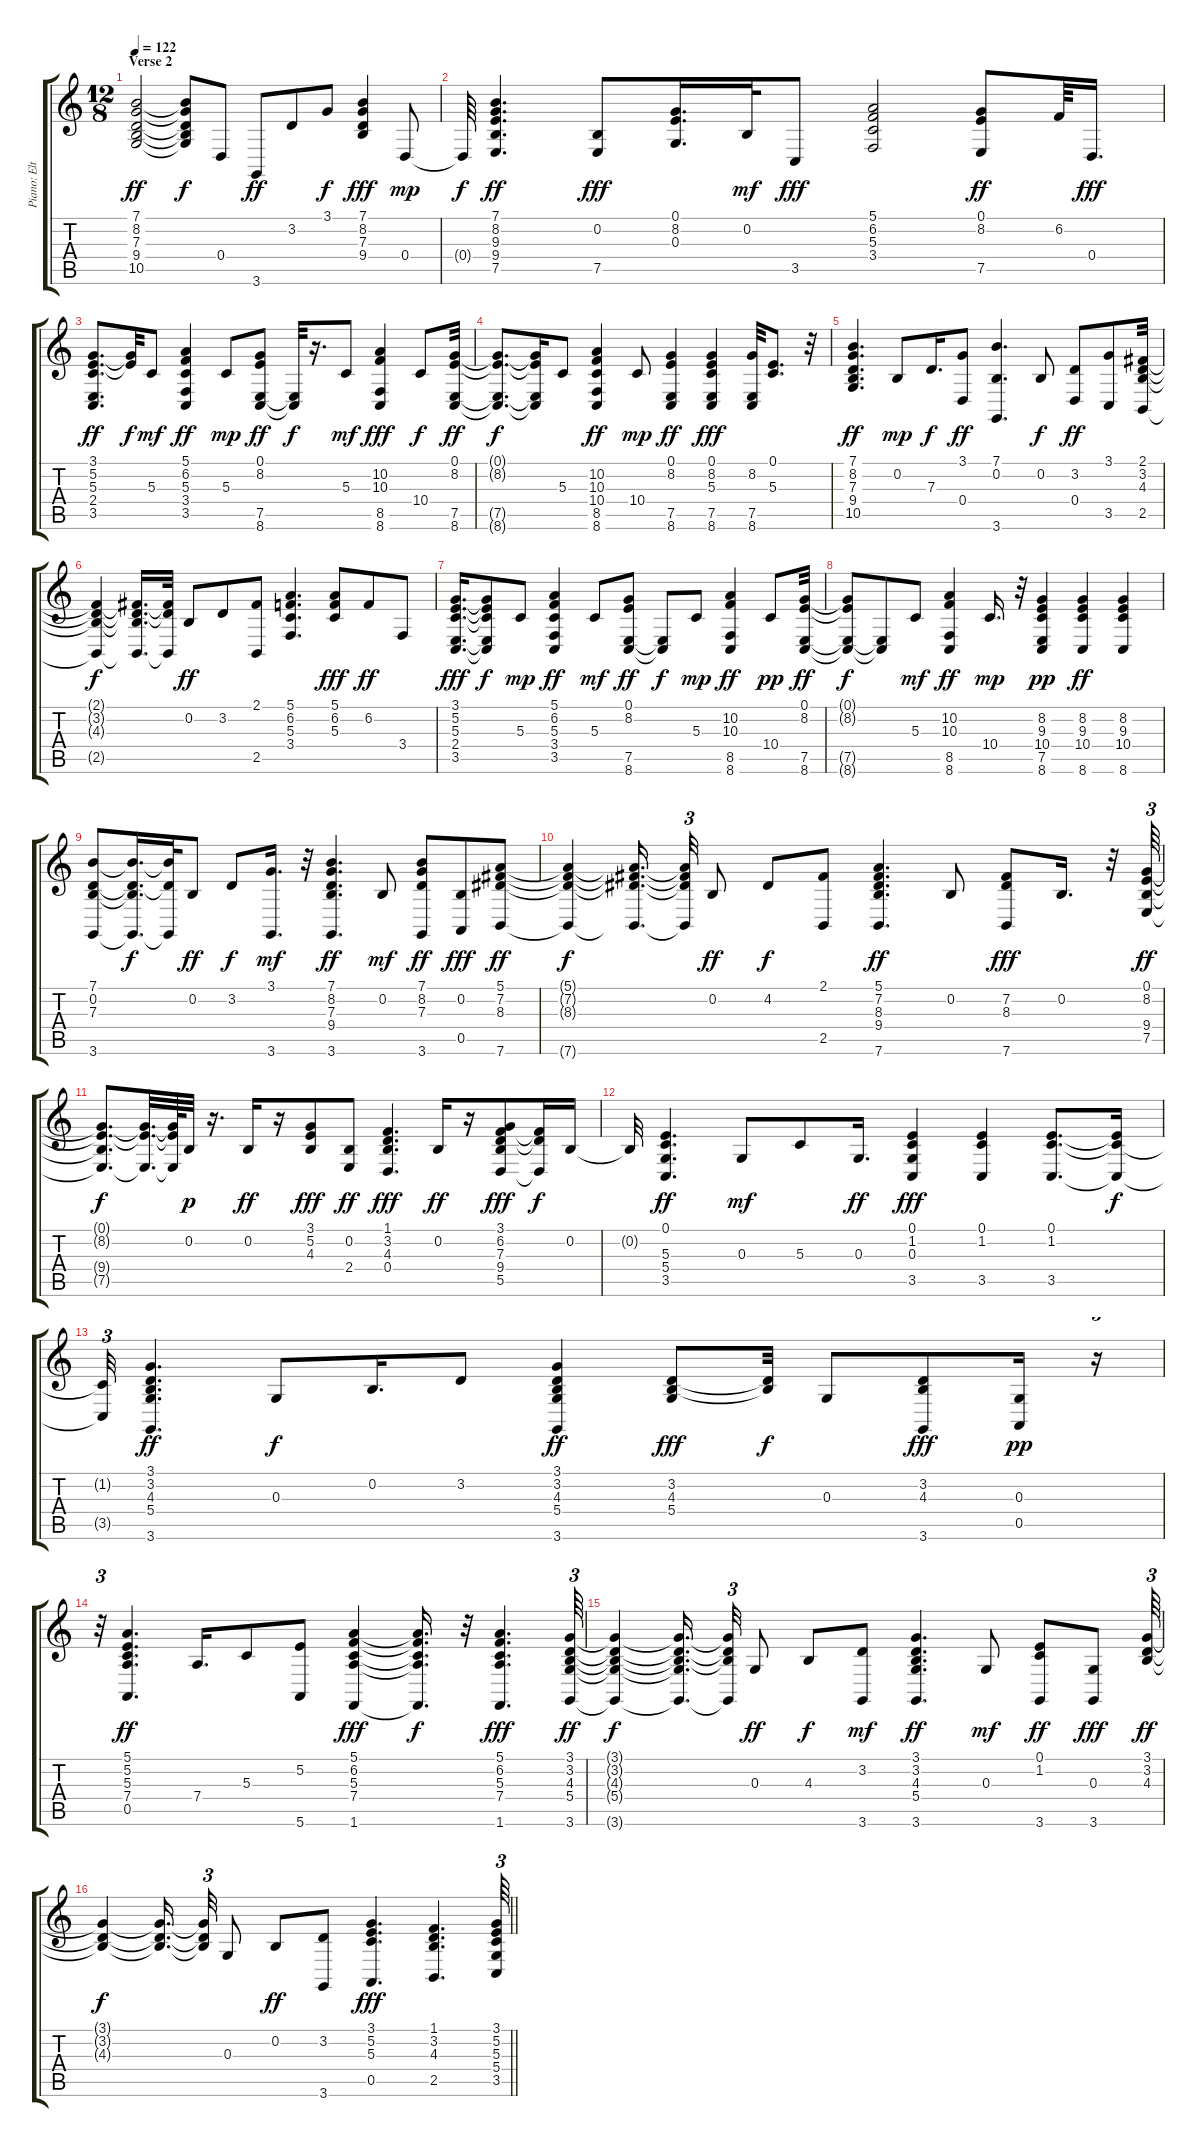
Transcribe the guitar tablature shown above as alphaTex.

\track ("Piano: Elton John" "Piano: Elt") {instrument acousticgrandpiano}
\staff {score tabs}
\tuning (E4 B3 G3 D3 A2 E2) {hide}
\ts (12 8)
\section ("" "Verse 2")
\tempo 122
\clef g2
\ks c
(7.1 8.2 7.3 9.4 10.5).2{dy ff} (7.1{t} 8.2{t} 7.3{t} 9.4{t} 10.5{t}).8{dy f} 0.4.8 3.6.8{dy ff} 3.2.8 3.1.8{dy f} (7.1 8.2 7.3 9.4).4{dy fff} 0.4.8{dy mp} |
0.4{t}.64{dy f} (7.1 8.2 9.3 9.4 7.5).4{d dy ff} (0.2 7.5).8{dy fff} (0.1 8.2 0.3).16{d} 0.2.32{dy mf} 3.5.8{dy fff} (5.1 6.2 5.3 3.4).2 (0.1 8.2 7.5).8{dy ff} 6.2.64 0.4.16{d dy fff} |
(3.1 5.2 5.3 2.4 3.5).8{d dy ff} (3.1{t} 5.2{t}).32{dy f} 5.3.8{dy mf} (5.1 6.2 5.3 3.4 3.5).4{dy ff} 5.3.8{dy mp} (0.1 8.2 7.5 8.6).8{dy ff} (7.5{t} 8.6{t}).32{dy f} r.16{d} 5.3.8{dy mf} (10.2 10.3 8.5 8.6).4{dy fff} 10.4.8{dy f} (0.1 8.2 7.5 8.6).32{dy ff} |
(0.1{t} 8.2{t} 7.5{t} 8.6{t}).8{d dy f} (0.1{t} 8.2{t} 7.5{t} 8.6{t}).16 5.3.8 (10.2 10.3 10.4 8.5 8.6).4{dy ff} 10.4.8{dy mp} (0.1 8.2 7.5 8.6).4{dy ff} (0.1 8.2 5.3 7.5 8.6).4{dy fff} (8.2 7.5 8.6).32 (0.1 5.3).8{d} r.32 |
(7.1 8.2 7.3 9.4 10.5).4{d dy ff} 0.2.8{dy mp} 7.3.16{d dy f} (3.1 0.4).8{dy ff} (7.1 0.2 3.6).4{d} 0.2.8{dy f} (3.2 0.4).8{dy ff} (3.1 3.5).8 (2.1 3.2 4.3 2.5).32 |
(2.1{t} 3.2{t} 4.3{t} 2.5{t}).4{dy f} (2.1{t} 3.2{t} 4.3{t} 2.5{t}).16{d} (2.1{t} 3.2{t} 2.5{t}).32 0.2.8{dy ff} 3.2.8 (2.1 2.5).8 (5.1 6.2 5.3 3.4).4{d} (5.1 6.2 5.3).8{dy fff} 6.2.8{dy ff} 3.4.8 |
(3.1 5.2 5.3 2.4 3.5).16{d dy fff} (3.1{t} 5.2{t} 5.3{t} 2.4{t} 3.5{t}).8{dy f} 5.3.8{dy mp} (5.1 6.2 5.3 3.4 3.5).4{dy ff} 5.3.8{dy mf} (0.1 8.2 7.5 8.6).8{dy ff} (7.5{t} 8.6{t}).8{dy f} 5.3.8{dy mp} (10.2 10.3 8.5 8.6).4{dy ff} 10.4.8{dy pp} (0.1 8.2 7.5 8.6).32{dy ff} |
(0.1{t} 8.2{t} 7.5{t} 8.6{t}).8{dy f} (7.5{t} 8.6{t}).8 5.3.8{dy mf} (10.2 10.3 8.5 8.6).4{dy ff} 10.4.16{d dy mp} r.32 (8.2 9.3 10.4 7.5 8.6).4{dy pp} (8.2 9.3 10.4 8.6).4{dy ff} (8.2 9.3 10.4 8.6).4 |
(7.1 0.2 7.3 3.6).8 (7.1{t} 0.2{t} 7.3{t} 3.6{t}).16{d dy f} (7.1{t} 7.3{t} 3.6{t}).32 0.2.8{dy ff} 3.2.8{dy f} (3.1 3.6).16{d dy mf} r.32 (7.1 8.2 7.3 9.4 3.6).4{d dy ff} 0.2.8{dy mf} (7.1 8.2 7.3 3.6).8{dy ff} (0.2 0.5).8{dy fff} (5.1 7.2 8.3 7.6).8{dy ff} |
(5.1{t} 7.2{t} 8.3{t} 7.6{t}).4{dy f} (5.1{t} 7.2{t} 8.3{t} 7.6{t}).16{d beam splitsecondary} (5.1{t} 7.2{t} 8.3{t} 7.6{t}).32{tu (3 2)} 0.2.8{dy ff} 4.2.8{dy f} (2.1 2.5).8 (5.1 7.2 8.3 9.4 7.6).4{d dy ff} 0.2.8 (7.2 8.3 7.6).8{dy fff} 0.2.16{d} r.32 (0.1 8.2 9.4 7.5).64{tu (3 2) dy ff} |
(0.1{t} 8.2{t} 9.4{t} 7.5{t}).8{d dy f} (0.1{t} 8.2{t} 7.5{t}).32{d} (0.1{t} 8.2{t} 7.5{t}).64 0.2.32{dy p} r.16{d} 0.2.16{dy ff} r.16 (3.1 5.2 4.3).8{dy fff} (0.2 2.4).8{dy ff} (1.1 3.2 4.3 0.4).4{d dy fff} 0.2.16{dy ff} r.16 (3.1 6.2 7.3 9.4 5.5).8{dy fff} (6.2{t} 7.3{t} 5.5{t}).16{dy f} 0.2.16 |
0.2{t}.32 (0.1 5.3 5.4 3.5).4{d dy ff} 0.3.8{dy mf} 5.3.8 0.3.16{d dy ff} (0.1 1.2 0.3 3.5).4{dy fff} (0.1 1.2 3.5).4 (0.1 1.2 3.5).8{d} (0.1{t} 1.2{t} 3.5{t}).16{dy f} |
(1.2{t} 3.5{t}).32{tu (3 2)} (3.1 3.2 4.3 5.4 3.6).4{d dy ff} 0.3.8{dy f} 0.2.16{d} 3.2.8 (3.1 3.2 4.3 5.4 3.6).4{dy ff} (3.2 4.3 5.4).8{dy fff} (3.2{t} 4.3{t}).32{dy f} 0.3.8 (3.2 4.3 3.6).8{dy fff} (0.3 0.5).16{dy pp} r.16{tu (3 2)} |
r.32{tu (3 2)} (5.1 5.2 5.3 7.4 0.5).4{d dy ff} 7.4.16{d} 5.3.8 (5.2 5.6).8 (5.1 6.2 5.3 7.4 1.6).4{dy fff} (5.1{t} 6.2{t} 5.3{t} 7.4{t} 1.6{t}).16{d dy f} r.32 (5.1 6.2 5.3 7.4 1.6).4{d dy fff} (3.1 3.2 4.3 5.4 3.6).64{tu (3 2) dy ff} |
(3.1{t} 3.2{t} 4.3{t} 5.4{t} 3.6{t}).4{dy f} (3.1{t} 3.2{t} 4.3{t} 5.4{t} 3.6{t}).16{d beam splitsecondary} (3.1{t} 3.2{t} 4.3{t} 3.6{t}).32{tu (3 2)} 0.3.8{dy ff} 4.3.8{dy f} (3.2 3.6).8{dy mf} (3.1 3.2 4.3 5.4 3.6).4{d dy ff} 0.3.8{dy mf} (0.1 1.2 3.6).8{dy ff} (0.3 3.6).8{dy fff} (3.1 3.2 4.3).64{tu (3 2) dy ff} |
\barLineRight lightlight
(3.1{t} 3.2{t} 4.3{t}).4{dy f} (3.1{t} 3.2{t} 4.3{t}).16{d beam splitsecondary} (3.1{t} 3.2{t} 4.3{t}).32{tu (3 2)} 0.3.8 0.2.8{dy ff} (3.2 3.6).8 (3.1 5.2 5.3 0.5).4{d dy fff} (1.1 3.2 4.3 2.5).4{d} (3.1 5.2 5.3 5.4 3.5).64{tu (3 2)}
